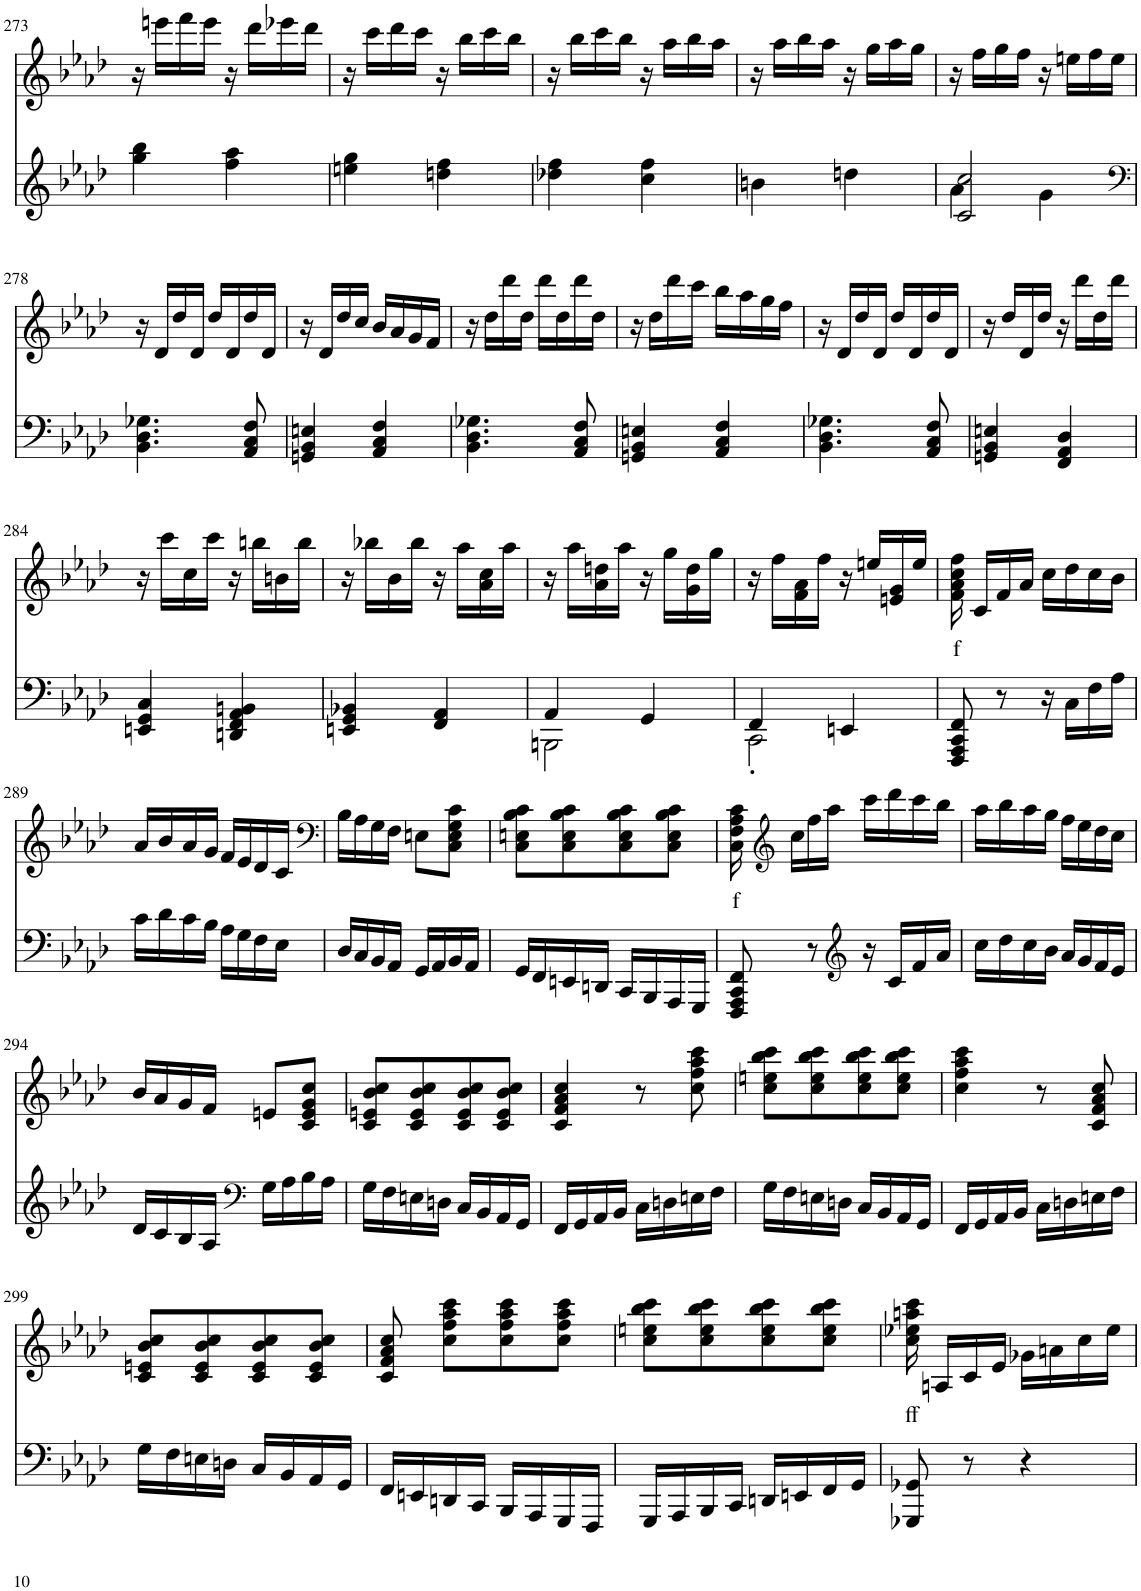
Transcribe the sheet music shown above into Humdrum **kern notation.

**kern	**kern	**text
*part2	*part1	*part1
*staff2	*staff1	*staff1
*I"piano	*I"piano	*
*I'Pno	*I'Pno	*
!!LO:PB:g=z
*clefG2	*clefG2	*
*k[b-e-a-d-]	*k[b-e-a-d-]	*
*f:	*f:	*
*M2/4	*M2/4	*
=273	=273	=273
4gg\ 4bb-\	16r	.
.	16eeen\LL	.
.	16fff\	.
.	16eee\JJ	.
4ff\ 4aa-\	16r	.
.	16ddd-\LL	.
.	16eee-X\	.
.	16ddd-\JJ	.
=274	=274	=274
4een\ 4gg\	16r	.
.	16ccc\LL	.
.	16ddd-\	.
.	16ccc\JJ	.
4ddn\ 4ff\	16r	.
.	16bb-\LL	.
.	16ccc\	.
.	16bb-\JJ	.
=275	=275	=275
4dd-X\ 4ff\	16r	.
.	16bb-\LL	.
.	16ccc\	.
.	16bb-\JJ	.
4cc\ 4ff\	16r	.
.	16aa-\LL	.
.	16bb-\	.
.	16aa-\JJ	.
=276	=276	=276
4bn\	16r	.
.	16aa-\LL	.
.	16bb-\	.
.	16aa-\JJ	.
4ddn\	16r	.
.	16gg\LL	.
.	16aa-\	.
.	16gg\JJ	.
=277	=277	=277
*^	*	*
*	*^	*	*
2cc/	4a-\	2c/	16r	.
.	.	.	16ff\LL	.
.	.	.	16gg\	.
.	.	.	16ff\JJ	.
.	4g\	.	16r	.
.	.	.	16een\LL	.
.	.	.	16ff\	.
.	.	.	16ee\JJ	.
*v	*v	*v	*	*
!!LO:LB:g=z
=278	=278	=278
*clefF4	*	*
4.BB-\ 4.D-\ 4.G-X\	16r	.
.	16d-/LL	.
.	16dd-/	.
.	16d-/JJ	.
.	16dd-/LL	.
.	16d-/	.
8AA-/ 8C/ 8F/	16dd-/	.
.	16d-/JJ	.
=279	=279	=279
4GGn/ 4BB-/ 4En/	16r	.
.	16d-/LL	.
.	16dd-/	.
.	16cc/JJ	.
4AA-/ 4C/ 4F/	16b-/LL	.
.	16a-/	.
.	16g/	.
.	16f/JJ	.
=280	=280	=280
4.BB-\ 4.D-\ 4.G-X\	16r	.
.	16dd-\LL	.
.	16ddd-\	.
.	16dd-\JJ	.
.	16ddd-\LL	.
.	16dd-\	.
8AA-/ 8C/ 8F/	16ddd-\	.
.	16dd-\JJ	.
=281	=281	=281
4GGn/ 4BB-/ 4En/	16r	.
.	16dd-\LL	.
.	16ddd-\	.
.	16ccc\JJ	.
4AA-/ 4C/ 4F/	16bb-\LL	.
.	16aa-\	.
.	16gg\	.
.	16ff\JJ	.
=282	=282	=282
4.BB-\ 4.D-\ 4.G-X\	16r	.
.	16d-/LL	.
.	16dd-/	.
.	16d-/JJ	.
.	16dd-/LL	.
.	16d-/	.
8AA-/ 8C/ 8F/	16dd-/	.
.	16d-/JJ	.
=283	=283	=283
4GGn/ 4BB-/ 4En/	16r	.
.	16dd-/LL	.
.	16d-/	.
.	16dd-/JJ	.
4FF/ 4AA-/ 4D-/	16r	.
.	16ddd-\LL	.
.	16dd-\	.
.	16ddd-\JJ	.
!!LO:LB:g=z
=284	=284	=284
4EEn/ 4GG/ 4C/	16r	.
.	16ccc\LL	.
.	16cc\	.
.	16ccc\JJ	.
4DDn/ 4FF/ 4AA-/ 4BBn/	16r	.
.	16bbn\LL	.
.	16bn\	.
.	16bb\JJ	.
=285	=285	=285
4EEn/ 4GG/ 4BB-X/	16r	.
.	16bb-X\LL	.
.	16b-\	.
.	16bb-\JJ	.
4FF/ 4AA-/	16r	.
.	16aa-\LL	.
.	16a-\ 16cc\	.
.	16aa-\JJ	.
=286	=286	=286
*^	*	*
4AA-/	2BBBn\	16r	.
.	.	16aa-\LL	.
.	.	16a-\ 16ddn\	.
.	.	16aa-\JJ	.
4GG/	.	16r	.
.	.	16gg\LL	.
.	.	16g\ 16dd\	.
.	.	16gg\JJ	.
=287	=287	=287	=287
4FF/	2CC'\	16r	.
.	.	16ff\LL	.
.	.	16f\ 16a-\	.
.	.	16ff\JJ	.
4EEn/	.	16r	.
.	.	16een/LL	.
.	.	16en/ 16g/	.
.	.	16ee/JJ	.
*v	*v	*	*
=288	=288	=288
!	!	!LO:LY:b
8FFF/ 8AAA-/ 8CC/ 8FF/	16f\ 16a-\ 16cc\ 16ff\	f
.	16c/LL	.
8r	16f/	.
.	16a-/JJ	.
16r	16cc\LL	.
16C\LL	16dd-\	.
16F\	16cc\	.
16A-\JJ	16b-\JJ	.
!!LO:LB:g=z
=289	=289	=289
16c\LL	16a-/LL	.
16d-\	16b-/	.
16c\	16a-/	.
16B-\JJ	16g/JJ	.
16A-\LL	16f/LL	.
16G\	16e-/	.
16F\	16d-/	.
16E-\JJ	16c/JJ	.
=290	=290	=290
*	*clefF4	*
16D-/LL	16B-\LL	.
16C/	16A-\	.
16BB-/	16G\	.
16AA-/JJ	16F\JJ	.
16GG/LL	8En\L	.
16AA-/	.	.
16BB-/	8C\ 8E\ 8G\ 8c\J	.
16AA-/JJ	.	.
=291	=291	=291
16GG/LL	8C\ 8En\ 8B-\ 8c\L	.
16FF/	.	.
16EEn/	8C\ 8E\ 8B-\ 8c\	.
16DDn/JJ	.	.
16CC/LL	8C\ 8E\ 8B-\ 8c\	.
16BBB-/	.	.
16AAA-/	8C\ 8E\ 8B-\ 8c\J	.
16GGG/JJ	.	.
=292	=292	=292
!	!	!LO:LY:b
8FFF/ 8AAA-/ 8CC/ 8FF/	16C\ 16F\ 16A-\ 16c\	f
*	*clefG2	*
.	16cc\LL	.
8r	16ff\	.
.	16aa-\JJ	.
*clefG2	*	*
16r	16ccc\LL	.
16c/LL	16ddd-\	.
16f/	16ccc\	.
16a-/JJ	16bb-\JJ	.
=293	=293	=293
16cc\LL	16aa-\LL	.
16dd-\	16bb-\	.
16cc\	16aa-\	.
16b-\JJ	16gg\JJ	.
16a-/LL	16ff\LL	.
16g/	16ee-\	.
16f/	16dd-\	.
16e-/JJ	16cc\JJ	.
!!LO:LB:g=z
=294	=294	=294
16d-/LL	16b-/LL	.
16c/	16a-/	.
16B-/	16g/	.
16A-/JJ	16f/JJ	.
*clefF4	*	*
16G\LL	8en/L	.
16A-\	.	.
16B-\	8c/ 8e/ 8g/ 8cc/J	.
16A-\JJ	.	.
=295	=295	=295
16G\LL	8c/ 8en/ 8b-/ 8cc/L	.
16F\	.	.
16En\	8c/ 8e/ 8b-/ 8cc/	.
16Dn\JJ	.	.
16C/LL	8c/ 8e/ 8b-/ 8cc/	.
16BB-/	.	.
16AA-/	8c/ 8e/ 8b-/ 8cc/J	.
16GG/JJ	.	.
=296	=296	=296
16FF/LL	4c/ 4f/ 4a-/ 4cc/	.
16GG/	.	.
16AA-/	.	.
16BB-/JJ	.	.
16C\LL	8r	.
16Dn\	.	.
16En\	8cc\ 8ff\ 8aa-\ 8ccc\	.
16F\JJ	.	.
=297	=297	=297
16G\LL	8cc\ 8een\ 8bb-\ 8ccc\L	.
16F\	.	.
16En\	8cc\ 8ee\ 8bb-\ 8ccc\	.
16Dn\JJ	.	.
16C/LL	8cc\ 8ee\ 8bb-\ 8ccc\	.
16BB-/	.	.
16AA-/	8cc\ 8ee\ 8bb-\ 8ccc\J	.
16GG/JJ	.	.
=298	=298	=298
16FF/LL	4cc\ 4ff\ 4aa-\ 4ccc\	.
16GG/	.	.
16AA-/	.	.
16BB-/JJ	.	.
16C\LL	8r	.
16Dn\	.	.
16En\	8c/ 8f/ 8a-/ 8cc/	.
16F\JJ	.	.
!!LO:LB:g=z
=299	=299	=299
16G\LL	8c/ 8en/ 8b-/ 8cc/L	.
16F\	.	.
16En\	8c/ 8e/ 8b-/ 8cc/	.
16Dn\JJ	.	.
16C/LL	8c/ 8e/ 8b-/ 8cc/	.
16BB-/	.	.
16AA-/	8c/ 8e/ 8b-/ 8cc/J	.
16GG/JJ	.	.
=300	=300	=300
16FF/LL	8c/ 8f/ 8a-/ 8cc/	.
16EEn/	.	.
16DDn/	8cc\ 8ff\ 8aa-\ 8ccc\L	.
16CC/JJ	.	.
16BBB-/LL	8cc\ 8ff\ 8aa-\ 8ccc\	.
16AAA-/	.	.
16GGG/	8cc\ 8ff\ 8aa-\ 8ccc\J	.
16FFF/JJ	.	.
=301	=301	=301
16GGG/LL	8cc\ 8een\ 8bb-\ 8ccc\L	.
16AAA-/	.	.
16BBB-/	8cc\ 8ee\ 8bb-\ 8ccc\	.
16CC/JJ	.	.
16DDn/LL	8cc\ 8ee\ 8bb-\ 8ccc\	.
16EEn/	.	.
16FF/	8cc\ 8ee\ 8bb-\ 8ccc\J	.
16GG/JJ	.	.
=302	=302	=302
!	!	!LO:LY:b
8GGG-X/ 8GG-X/	16cc\ 16ee-X\ 16aan\ 16ccc\	ff
.	16An/LL	.
8r	16c/	.
.	16e-/JJ	.
4r	16g-X\LL	.
.	16an\	.
.	16cc\	.
.	16ee-\JJ	.
=	=	=
*-	*-	*-
